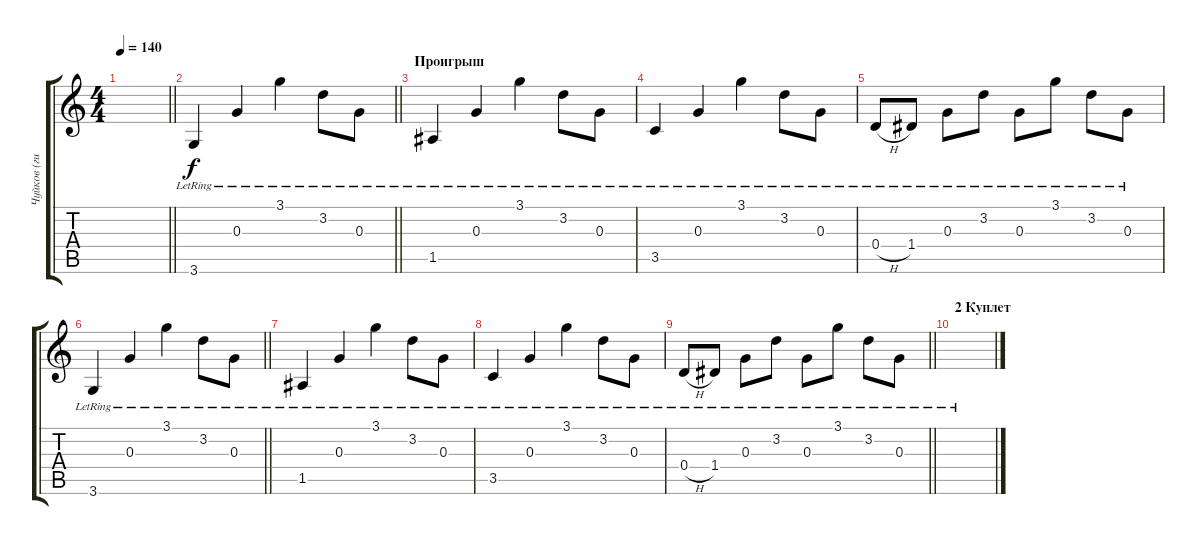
\track ("Чуйков (гитара)" "Чуйков (ги") {instrument electricguitarjazz}
\staff {score tabs}
\tuning (E4 B3 G3 D3 A2 E2) {hide}
\ts (4 4)
\tempo 140
\clef g2
\barLineRight lightlight
\ks c
|
\barLineRight lightlight
3.6{lr}.4{volume 13} 0.3{lr}.4 3.1{lr}.4 3.2{lr}.8 0.3{lr}.8 |
\section ("" "Проигрыш")
1.5{lr}.4 0.3{lr}.4 3.1{lr}.4 3.2{lr}.8 0.3{lr}.8 |
3.5{lr}.4 0.3{lr}.4 3.1{lr}.4 3.2{lr}.8 0.3{lr}.8 |
0.4{h lr}.8 1.4{lr}.8 0.3{lr}.8 3.2{lr}.8 0.3{lr}.8 3.1{lr}.8 3.2{lr}.8 0.3{lr}.8 |
\barLineRight lightlight
3.6{lr}.4 0.3{lr}.4 3.1{lr}.4 3.2{lr}.8 0.3{lr}.8 |
1.5{lr}.4 0.3{lr}.4 3.1{lr}.4 3.2{lr}.8 0.3{lr}.8 |
3.5{lr}.4 0.3{lr}.4 3.1{lr}.4 3.2{lr}.8 0.3{lr}.8 |
\barLineRight lightlight
0.4{h lr}.8 1.4{lr}.8 0.3{lr}.8 3.2{lr}.8 0.3{lr}.8 3.1{lr}.8 3.2{lr}.8 0.3{lr}.8 |
\section ("" "2 Куплет")
